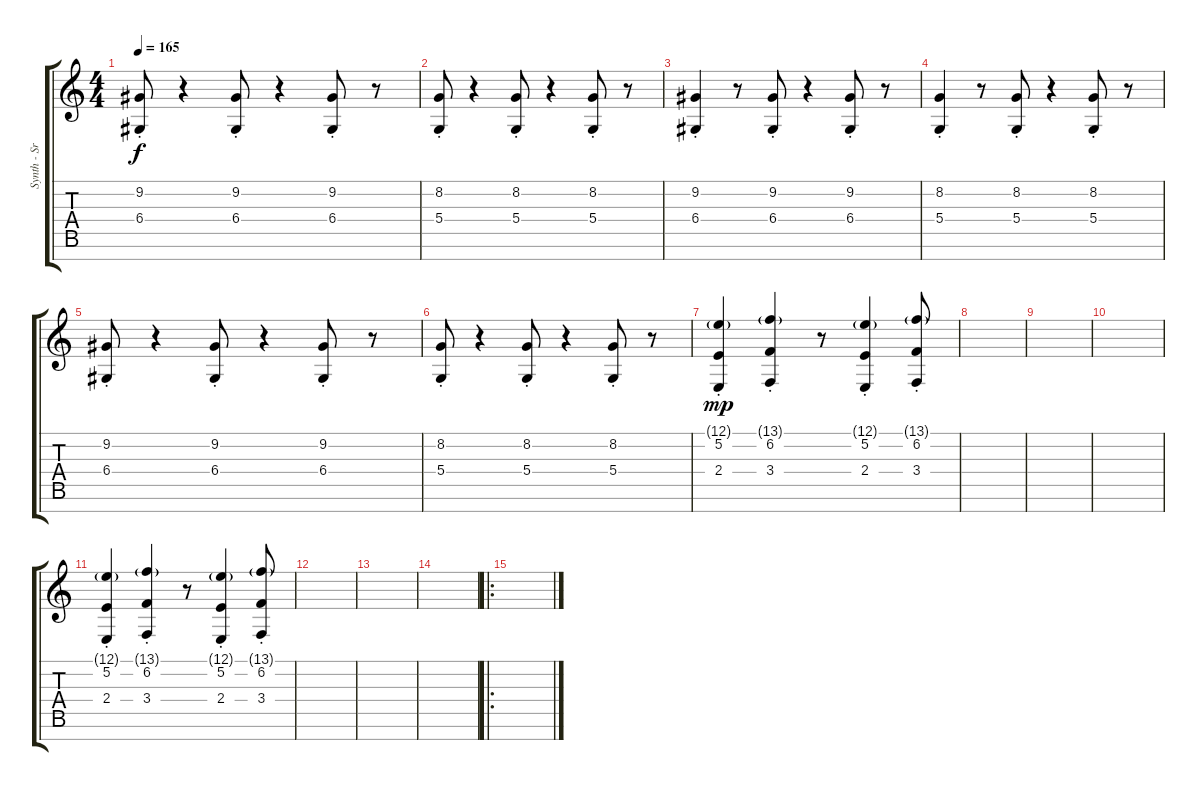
\track ("Synth - Srings/Choir" "Synth - Sr") {instrument stringensemble1}
\staff {score tabs}
\tuning (E4 B3 G3 D3 A2 E2 B1) {hide}
\ts (4 4)
\tempo 165
\clef g2
\ks c
(9.2{st} 6.4{st}).8{dy f} r.4 (9.2{st} 6.4{st}).8 r.4 (9.2{st} 6.4{st}).8 r.8 |
(8.2{st} 5.4{st}).8 r.4 (8.2{st} 5.4{st}).8 r.4 (8.2{st} 5.4{st}).8 r.8 |
(9.2 6.4{st}).4 r.8 (9.2{st} 6.4{st}).8 r.4 (9.2{st} 6.4{st}).8 r.8 |
(8.2 5.4{st}).4 r.8 (8.2{st} 5.4{st}).8 r.4 (8.2{st} 5.4{st}).8 r.8 |
(9.2{st} 6.4{st}).8 r.4 (9.2{st} 6.4{st}).8 r.4 (9.2{st} 6.4{st}).8 r.8 |
(8.2{st} 5.4{st}).8 r.4 (8.2{st} 5.4{st}).8 r.4 (8.2{st} 5.4{st}).8 r.8 |
(12.1{g st} 5.2{st} 2.4{st}).4{dy mp} (13.1{g st} 6.2{st} 3.4{st}).4 r.8 (12.1{g st} 5.2{st} 2.4{st}).4 (13.1{g st} 6.2{st} 3.4{st}).8 |
|
|
|
(12.1{g st} 5.2{st} 2.4{st}).4 (13.1{g st} 6.2{st} 3.4{st}).4 r.8 (12.1{g st} 5.2{st} 2.4{st}).4 (13.1{g st} 6.2{st} 3.4{st}).8 |
|
|
|
\ro
